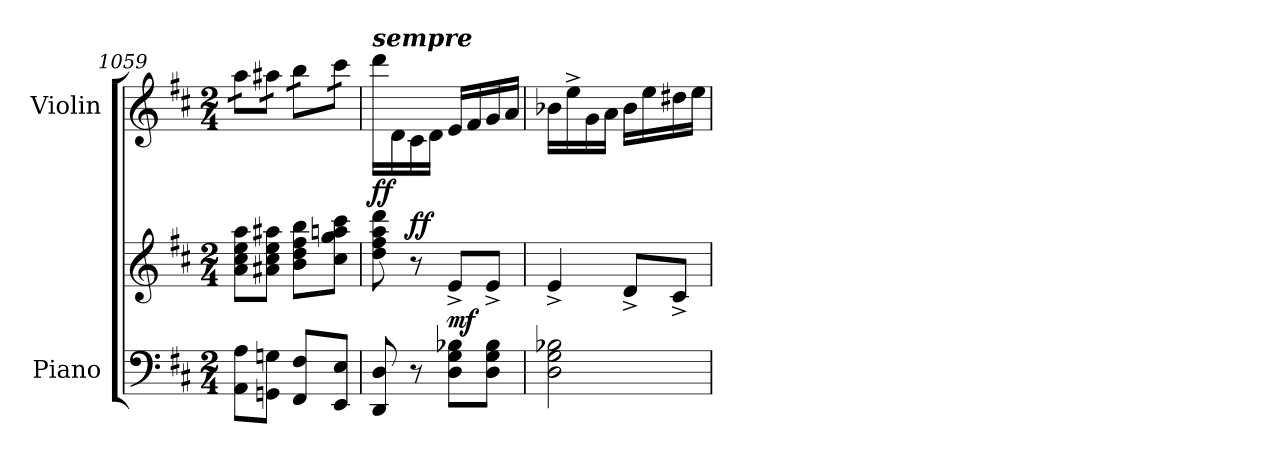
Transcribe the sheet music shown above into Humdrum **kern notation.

**kern	**kern	**dynam	**kern	**dynam
*part2	*part2	*part2	*part1	*part1
*staff3	*staff2	*staff2/3	*staff1	*staff1
*I"Piano	*	*	*I"Violin	*
*I'Pno.	*	*	*I'Vln.	*
*clefF4	*clefG2	*	*clefG2	*
*k[f#c#]	*k[f#c#]	*	*k[f#c#]	*
*M2/4	*M2/4	*	*M2/4	*
=1059	=1059	=1059	=1059	=1059
*	*	*	*tremolo	*
8AA\ 8A\L	8a\ 8cc#\ 8ee\ 8aa\L	.	16aa\LL	.
.	.	.	16aa\	.
8GGn\ 8Gn\J	8a#X\ 8cc#\ 8ee\ 8aa#X\J	.	16aa#X\	.
.	.	.	16aa#X\JJ	.
8FF#/ 8F#/L	8b\ 8dd\ 8ff#\ 8bb\L	.	16bb\LL	.
.	.	.	16bb\	.
8EE/ 8E/J	8cc#\ 8gg\ 8aan\ 8ccc#\J	.	16ccc#\	.
.	.	.	16ccc#\JJ	.
*	*	*	*Xtremolo	*
!!LO:LB:g=z
=1060	=1060	=1060	=1060	=1060
!	!	!	!LO:TX:a:Bi:t=sempre	!
!	!	!	!	!LO:DY:b
8DD/ 8D/	8dd\ 8ff#\ 8aa\ 8ddd\	.	16ddd\LL	ff
.	.	.	16d\	.
!	!	!LO:DY:a	!	!
8r	8r	ff	16c#\	.
.	.	.	16d\JJ	.
!	!	!LO:DY:b	!	!
8D\ 8G\ 8B-X\L	8e^/L	mf	16e/LL	.
.	.	.	16f#/	.
8D\ 8G\ 8B-\J	8e^/J	.	16g/	.
.	.	.	16a/JJ	.
=1061	=1061	=1061	=1061	=1061
2D\ 2G\ 2B-X\	4e^/	.	16b-X\LL	.
.	.	.	16ee^\	.
.	.	.	16g\	.
.	.	.	16a\JJ	.
.	8d^/L	.	16b-\LL	.
.	.	.	16ee\	.
.	8c#^/J	.	16dd#X\	.
.	.	.	16ee\JJ	.
=	=	=	=	=
*-	*-	*-	*-	*-
